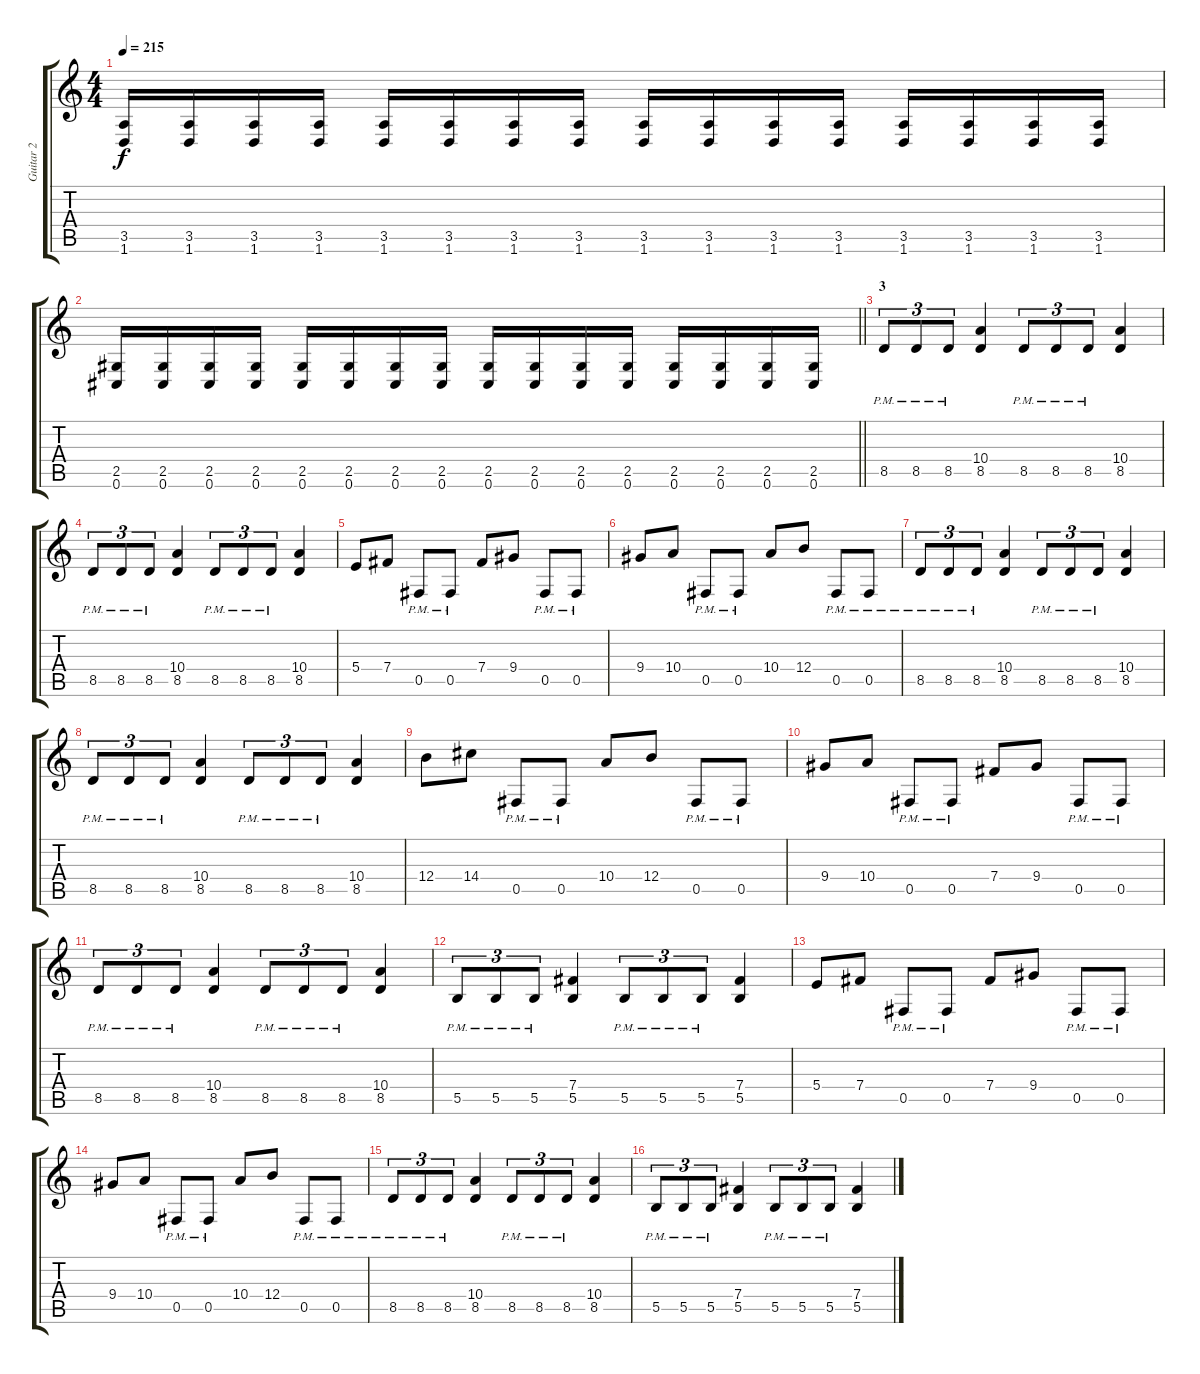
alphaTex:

\track ("Guitar 2" "Guitar 2") {instrument distortionguitar}
\staff {score tabs}
\tuning (Db4 Ab3 E3 B2 Gb2 Db2) {hide}
\ts (4 4)
\tempo 215
\clef g2
\ks c
(3.5 1.6).16{dy f} (3.5 1.6).16 (3.5 1.6).16 (3.5 1.6).16 (3.5 1.6).16 (3.5 1.6).16 (3.5 1.6).16 (3.5 1.6).16 (3.5 1.6).16 (3.5 1.6).16 (3.5 1.6).16 (3.5 1.6).16 (3.5 1.6).16 (3.5 1.6).16 (3.5 1.6).16 (3.5 1.6).16 |
\barLineRight lightlight
(2.5 0.6).16 (2.5 0.6).16 (2.5 0.6).16 (2.5 0.6).16 (2.5 0.6).16 (2.5 0.6).16 (2.5 0.6).16 (2.5 0.6).16 (2.5 0.6).16 (2.5 0.6).16 (2.5 0.6).16 (2.5 0.6).16 (2.5 0.6).16 (2.5 0.6).16 (2.5 0.6).16 (2.5 0.6).16 |
\section ("" "3")
8.5{pm}.8{tu (3 2)} 8.5{pm}.8{tu (3 2)} 8.5{pm}.8{tu (3 2)} (10.4 8.5).4 8.5{pm}.8{tu (3 2)} 8.5{pm}.8{tu (3 2)} 8.5{pm}.8{tu (3 2)} (10.4 8.5).4 |
8.5{pm}.8{tu (3 2)} 8.5{pm}.8{tu (3 2)} 8.5{pm}.8{tu (3 2)} (10.4 8.5).4 8.5{pm}.8{tu (3 2)} 8.5{pm}.8{tu (3 2)} 8.5{pm}.8{tu (3 2)} (10.4 8.5).4 |
5.4.8 7.4.8 0.5{pm}.8 0.5{pm}.8 7.4.8 9.4.8 0.5{pm}.8 0.5{pm}.8 |
9.4.8 10.4.8 0.5{pm}.8 0.5{pm}.8 10.4.8 12.4.8 0.5{pm}.8 0.5{pm}.8 |
8.5{pm}.8{tu (3 2)} 8.5{pm}.8{tu (3 2)} 8.5{pm}.8{tu (3 2)} (10.4 8.5).4 8.5{pm}.8{tu (3 2)} 8.5{pm}.8{tu (3 2)} 8.5{pm}.8{tu (3 2)} (10.4 8.5).4 |
8.5{pm}.8{tu (3 2)} 8.5{pm}.8{tu (3 2)} 8.5{pm}.8{tu (3 2)} (10.4 8.5).4 8.5{pm}.8{tu (3 2)} 8.5{pm}.8{tu (3 2)} 8.5{pm}.8{tu (3 2)} (10.4 8.5).4 |
12.4.8 14.4.8 0.5{pm}.8 0.5{pm}.8 10.4.8 12.4.8 0.5{pm}.8 0.5{pm}.8 |
9.4.8 10.4.8 0.5{pm}.8 0.5{pm}.8 7.4.8 9.4.8 0.5{pm}.8 0.5{pm}.8 |
8.5{pm}.8{tu (3 2)} 8.5{pm}.8{tu (3 2)} 8.5{pm}.8{tu (3 2)} (10.4 8.5).4 8.5{pm}.8{tu (3 2)} 8.5{pm}.8{tu (3 2)} 8.5{pm}.8{tu (3 2)} (10.4 8.5).4 |
5.5{pm}.8{tu (3 2)} 5.5{pm}.8{tu (3 2)} 5.5{pm}.8{tu (3 2)} (7.4 5.5).4 5.5{pm}.8{tu (3 2)} 5.5{pm}.8{tu (3 2)} 5.5{pm}.8{tu (3 2)} (7.4 5.5).4 |
5.4.8 7.4.8 0.5{pm}.8 0.5{pm}.8 7.4.8 9.4.8 0.5{pm}.8 0.5{pm}.8 |
9.4.8 10.4.8 0.5{pm}.8 0.5{pm}.8 10.4.8 12.4.8 0.5{pm}.8 0.5{pm}.8 |
8.5{pm}.8{tu (3 2)} 8.5{pm}.8{tu (3 2)} 8.5{pm}.8{tu (3 2)} (10.4 8.5).4 8.5{pm}.8{tu (3 2)} 8.5{pm}.8{tu (3 2)} 8.5{pm}.8{tu (3 2)} (10.4 8.5).4 |
5.5{pm}.8{tu (3 2)} 5.5{pm}.8{tu (3 2)} 5.5{pm}.8{tu (3 2)} (7.4 5.5).4 5.5{pm}.8{tu (3 2)} 5.5{pm}.8{tu (3 2)} 5.5{pm}.8{tu (3 2)} (7.4 5.5).4
